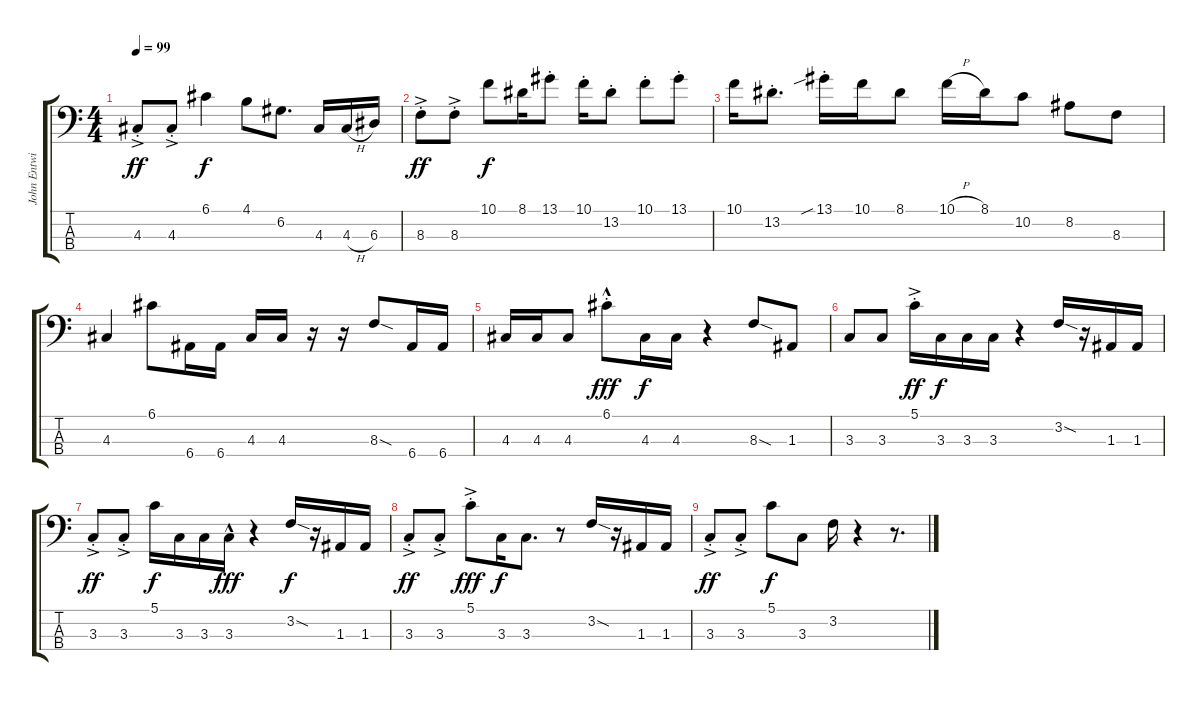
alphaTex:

\track ("John Entwistle" "John Entwi") {instrument slapbass2}
\staff {score tabs}
\tuning (G2 D2 A1 E1) {hide}
\ts (4 4)
\tempo 99
\clef f4
\ks c
4.3{ac st}.8{dy ff} 4.3{ac st}.8 6.1.4{dy f} 4.1.8 6.2.8{d} 4.3.16 4.3{h}.16 6.3.16 |
8.3{ac st}.8{dy ff} 8.3{ac st}.8 10.1.8{dy f} 8.1.16 13.1{st}.8 10.1{st}.16 13.2{st}.8 10.1{st}.8 13.1{st}.8 |
10.1.16 13.2{st}.8{d} 13.1{sib st}.16 10.1.16 8.1.8 10.1{h}.16 8.1.16 10.2.8 8.2.8 8.3.8 |
4.3.4 6.1.8 6.4.16 6.4.16 4.3.16 4.3.16 r.16 r.16 8.3{sod}.8 6.4.16 6.4.16 |
4.3.16 4.3.16 4.3.8 6.1{hac st}.8{dy fff} 4.3.16{dy f} 4.3.16 r.4 8.3{sod}.8 1.3.8 |
3.3.8 3.3.8 5.1{ac st}.16{dy ff} 3.3.16{dy f} 3.3.16 3.3.16 r.4 3.2{sod}.16 r.16 1.3.16 1.3.16 |
3.3{ac st}.8{dy ff} 3.3{ac st}.8 5.1.16{dy f} 3.3.16 3.3.16 3.3{hac}.16{dy fff} r.4 3.2{sod}.16{dy f} r.16 1.3.16 1.3.16 |
3.3{ac st}.8{dy ff} 3.3{ac st}.8 5.1{ac st}.8{dy fff} 3.3.16{dy f} 3.3.8{d} r.8 3.2{sod}.16 r.16 1.3.16 1.3.16 |
3.3{ac st}.8{dy ff} 3.3{ac st}.8 5.1.8{dy f} 3.3.8 3.2.16 r.4 r.8{d}
